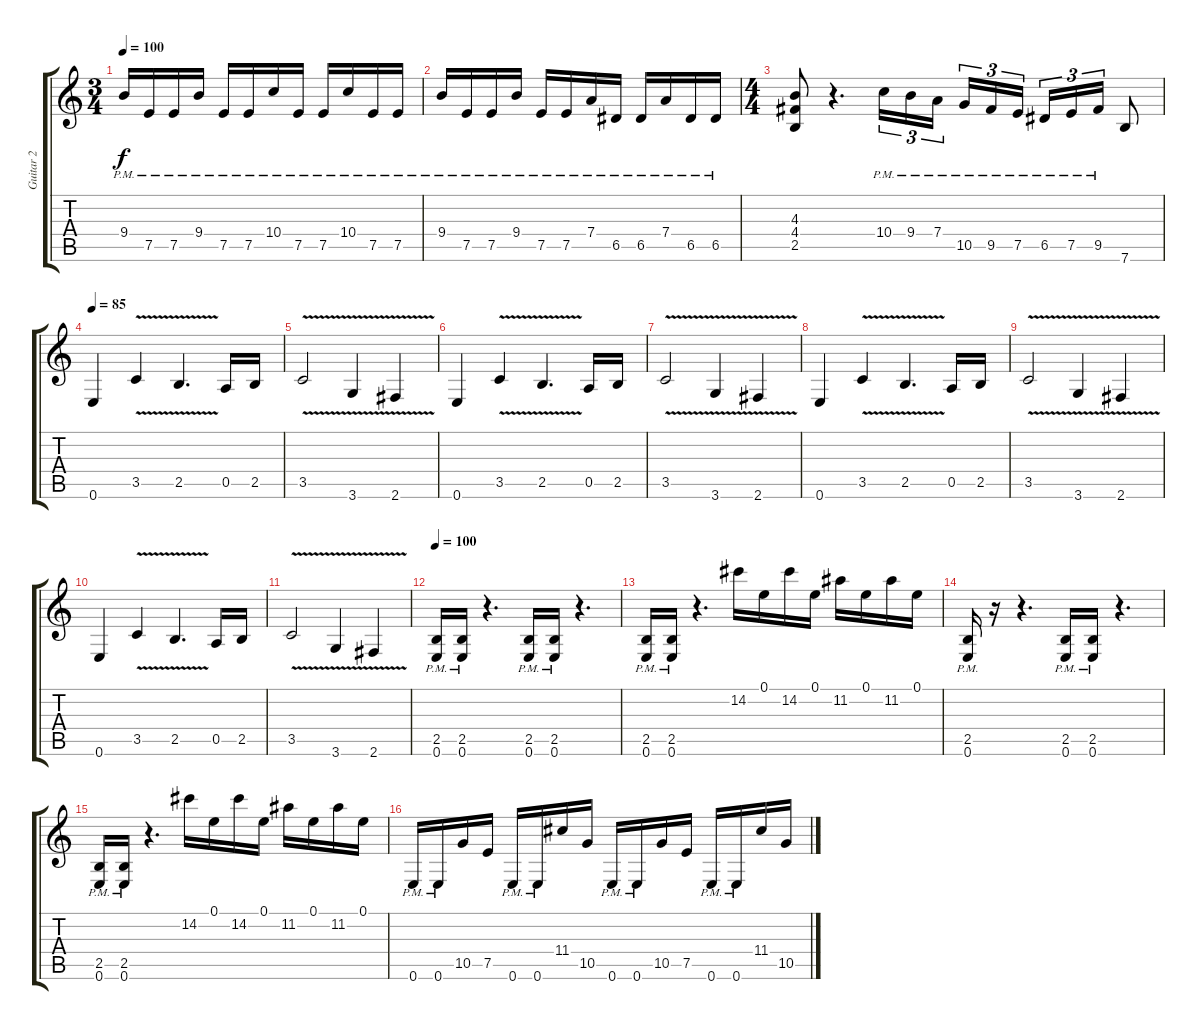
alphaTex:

\track ("Guitar 2" "Guitar 2") {instrument distortionguitar}
\staff {score tabs}
\tuning (E4 B3 G3 D3 A2 E2) {hide}
\ts (3 4)
\tempo 100
\clef g2
\ks c
9.4{pm}.16{dy f} 7.5{pm}.16 7.5{pm}.16 9.4{pm}.16 7.5{pm}.16 7.5{pm}.16 10.4{pm}.16 7.5{pm}.16 7.5{pm}.16 10.4{pm}.16 7.5{pm}.16 7.5{pm}.16 |
9.4{pm}.16 7.5{pm}.16 7.5{pm}.16 9.4{pm}.16 7.5{pm}.16 7.5{pm}.16 7.4{pm}.16 6.5{pm}.16 6.5{pm}.16 7.4{pm}.16 6.5{pm}.16 6.5{pm}.16 |
\ts (4 4)
(4.3 4.4 2.5).8 r.4{d} 10.4{pm}.16{tu (3 2)} 9.4{pm}.16{tu (3 2)} 7.4{pm}.16{tu (3 2)} 10.5{pm}.16{tu (3 2)} 9.5{pm}.16{tu (3 2)} 7.5{pm}.16{tu (3 2)} 6.5{pm}.16{tu (3 2)} 7.5{pm}.16{tu (3 2)} 9.5{pm}.16{tu (3 2)} 7.6.8 |
\tempo 85
0.6.4 3.5{v}.4 2.5{v}.4{d} 0.5.16 2.5.16 |
3.5{v}.2 3.6{v}.4 2.6{v}.4 |
0.6.4 3.5{v}.4 2.5{v}.4{d} 0.5.16 2.5.16 |
3.5{v}.2 3.6{v}.4 2.6{v}.4 |
0.6.4 3.5{v}.4 2.5{v}.4{d} 0.5.16 2.5.16 |
3.5{v}.2 3.6{v}.4 2.6{v}.4 |
0.6.4 3.5{v}.4 2.5{v}.4{d} 0.5.16 2.5.16 |
3.5{v}.2 3.6{v}.4 2.6{v}.4 |
\tempo 100
(2.5{pm} 0.6{pm}).16 (2.5{pm} 0.6{pm}).16 r.4{d} (2.5{pm} 0.6{pm}).16 (2.5{pm} 0.6{pm}).16 r.4{d} |
(2.5{pm} 0.6{pm}).16 (2.5{pm} 0.6{pm}).16 r.4{d} 14.2.16 0.1.16 14.2.16 0.1.16 11.2.16 0.1.16 11.2.16 0.1.16 |
(2.5{pm} 0.6{pm}).16 r.16 r.4{d} (2.5{pm} 0.6{pm}).16 (2.5{pm} 0.6{pm}).16 r.4{d} |
(2.5{pm} 0.6{pm}).16 (2.5{pm} 0.6{pm}).16 r.4{d} 14.2.16 0.1.16 14.2.16 0.1.16 11.2.16 0.1.16 11.2.16 0.1.16 |
0.6{pm}.16 0.6{pm}.16 10.5.16 7.5.16 0.6{pm}.16 0.6{pm}.16 11.4.16 10.5.16 0.6{pm}.16 0.6{pm}.16 10.5.16 7.5.16 0.6{pm}.16 0.6{pm}.16 11.4.16 10.5.16
